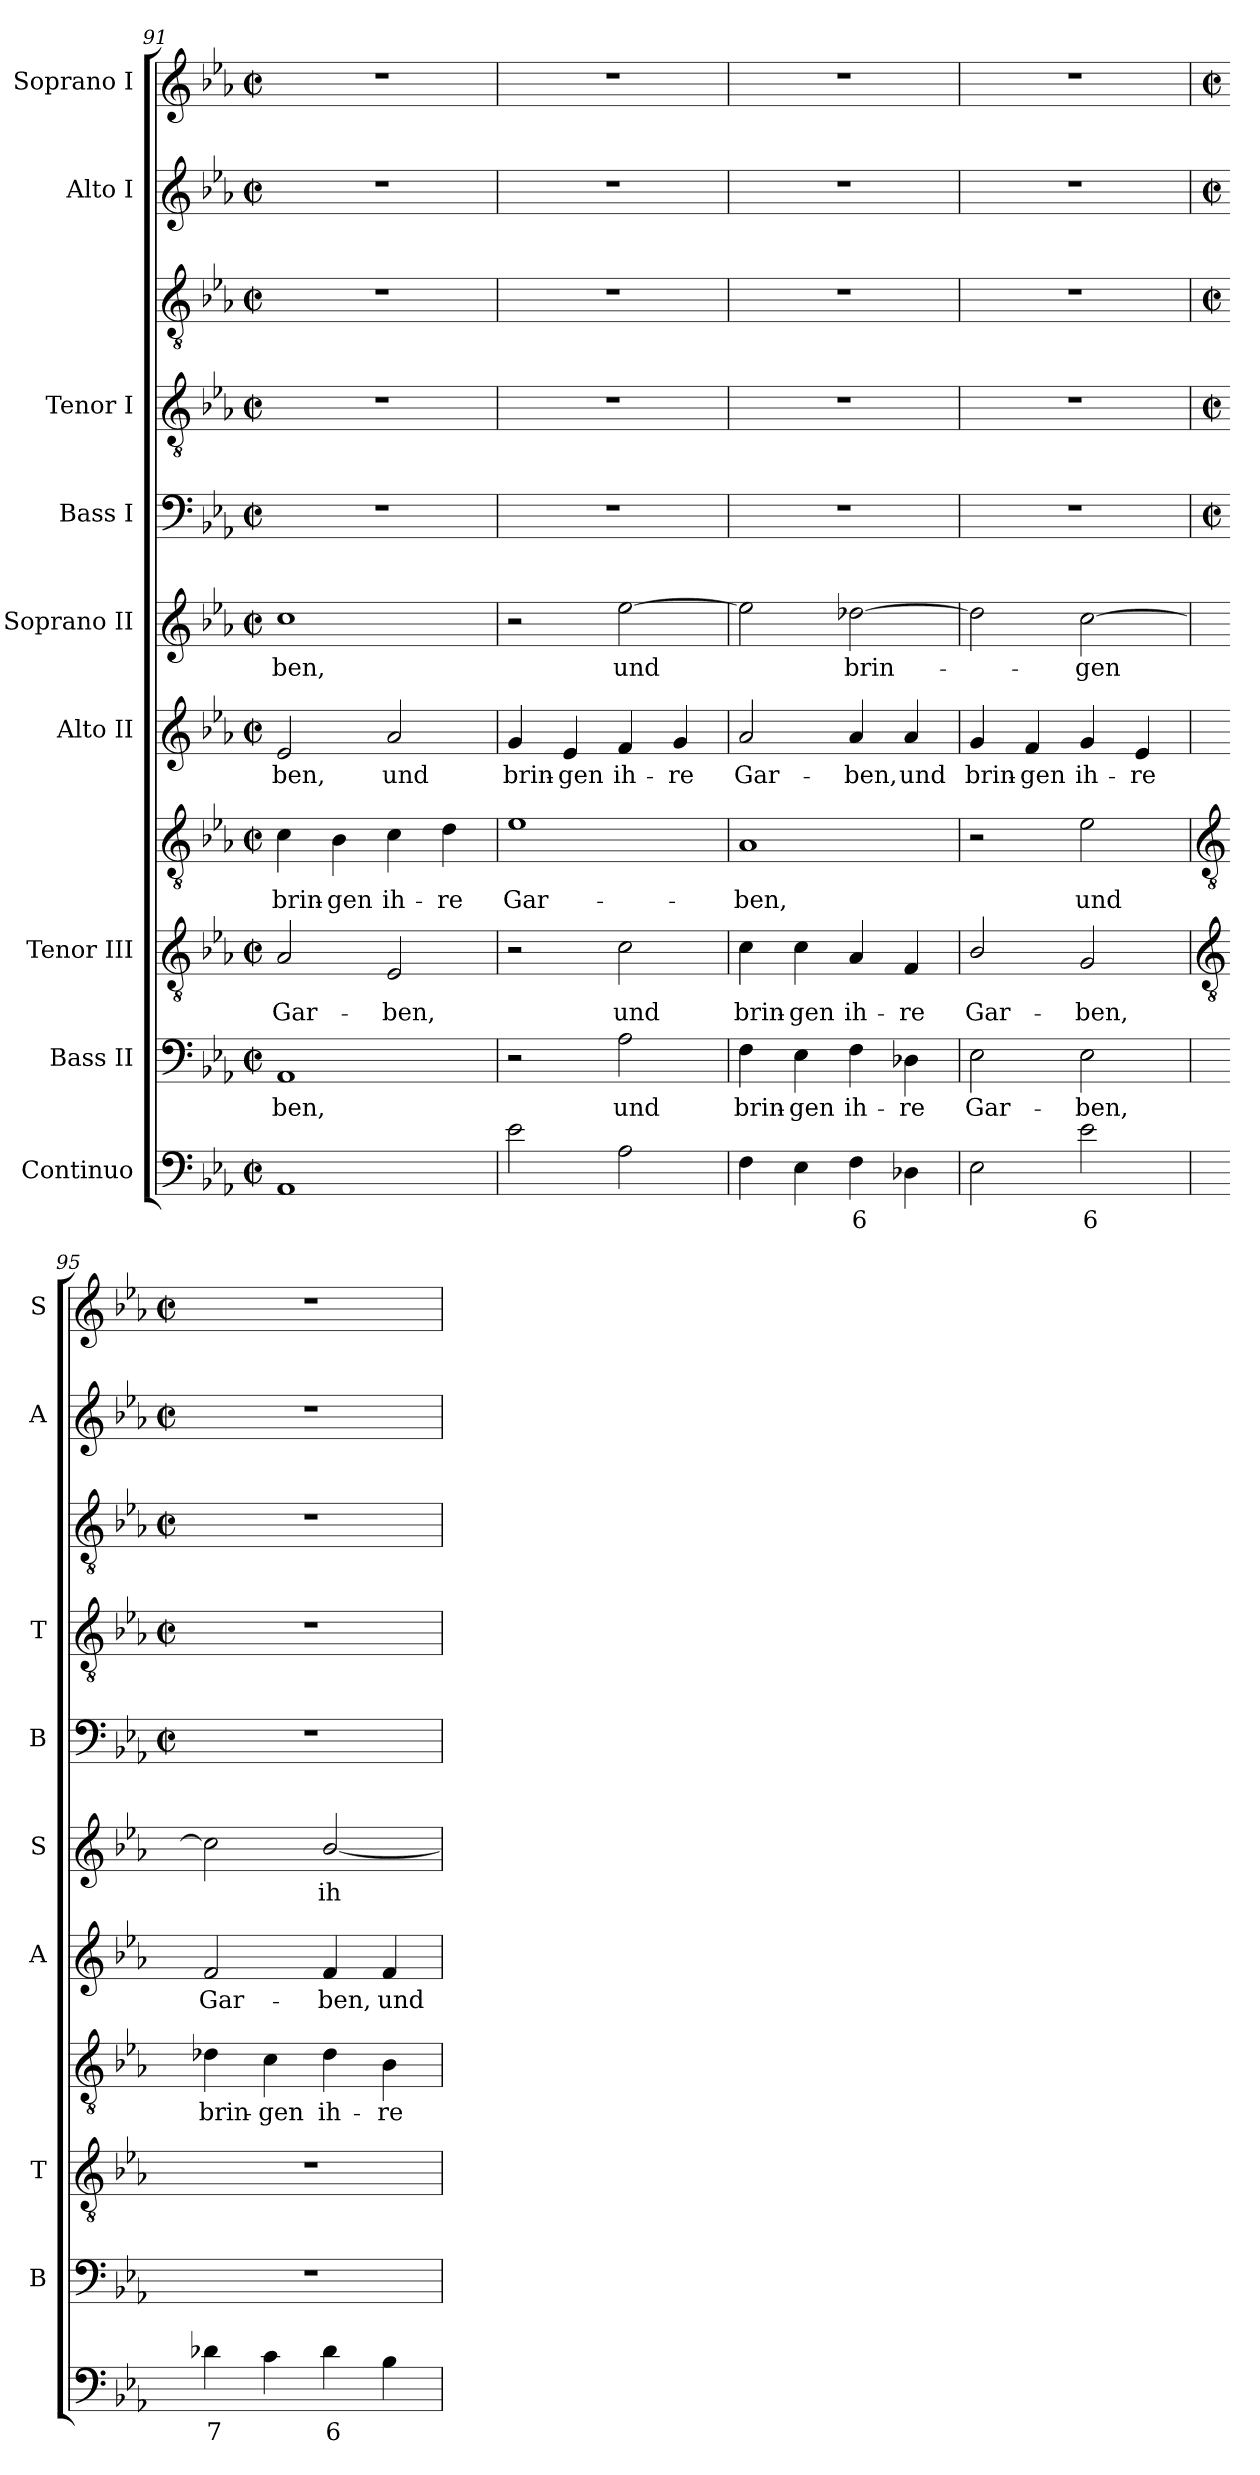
**kern	**text	**kern	**text	**kern	**text	**kern	**text	**kern	**text	**kern	**text	**kern	**kern	**kern	**kern	**kern
*part9	*part9	*part8	*part8	*part7	*part7	*part7	*part7	*part6	*part6	*part5	*part5	*part4	*part3	*part3	*part2	*part1
*staff11	*staff11	*staff10	*staff10	*staff9	*staff9	*staff8	*staff8	*staff7	*staff7	*staff6	*staff6	*staff5	*staff4	*staff3	*staff2	*staff1
*I"Continuo	*	*I"Bass II	*	*I"Tenor III	*	*	*	*I"Alto II	*	*I"Soprano II	*	*I"Bass I	*I"Tenor I	*	*I"Alto I	*I"Soprano I
*	*	*I'B	*	*I'T	*	*	*	*I'A	*	*I'S	*	*I'B	*I'T	*	*I'A	*I'S
*clefF4	*	*clefF4	*	*clefGv2	*	*clefGv2	*	*clefG2	*	*clefG2	*	*clefF4	*clefGv2	*clefGv2	*clefG2	*clefG2
*k[b-e-a-]	*	*k[b-e-a-]	*	*k[b-e-a-]	*	*k[b-e-a-]	*	*k[b-e-a-]	*	*k[b-e-a-]	*	*k[b-e-a-]	*k[b-e-a-]	*k[b-e-a-]	*k[b-e-a-]	*k[b-e-a-]
*E-:	*	*E-:	*	*E-:	*	*E-:	*	*E-:	*	*E-:	*	*E-:	*E-:	*E-:	*E-:	*E-:
*M2/2	*	*M2/2	*	*M2/2	*	*M2/2	*	*M2/2	*	*M2/2	*	*M2/2	*M2/2	*M2/2	*M2/2	*M2/2
*met(c|)	*	*met(c|)	*	*met(c|)	*	*met(c|)	*	*met(c|)	*	*met(c|)	*	*met(c|)	*met(c|)	*met(c|)	*met(c|)	*met(c|)
=91	=91	=91	=91	=91	=91	=91	=91	=91	=91	=91	=91	=91	=91	=91	=91	=91
!	!	!	!LO:LY:b	!	!LO:LY:b	!	!LO:LY:b	!	!LO:LY:b	!	!LO:LY:b	!	!	!	!	!
1AA-	.	1AA-	-ben,	2A-	Gar-	4c	brin-	2e-	ben,	1cc	-ben,	1r	1r	1r	1r	1r
!	!	!	!	!	!	!	!LO:LY:b	!	!	!	!	!	!	!	!	!
.	.	.	.	.	.	4B-	-gen	.	.	.	.	.	.	.	.	.
!	!	!	!	!	!LO:LY:b	!	!LO:LY:b	!	!LO:LY:b	!	!	!	!	!	!	!
.	.	.	.	2E-	-ben,	4c	ih-	2a-	und	.	.	.	.	.	.	.
!	!	!	!	!	!	!	!LO:LY:b	!	!	!	!	!	!	!	!	!
.	.	.	.	.	.	4d	-re	.	.	.	.	.	.	.	.	.
=92	=92	=92	=92	=92	=92	=92	=92	=92	=92	=92	=92	=92	=92	=92	=92	=92
!	!	!	!	!	!	!	!LO:LY:b	!	!LO:LY:b	!	!	!	!	!	!	!
2e-	.	2r	.	2r	.	1e-	Gar-	4g	brin-	2r	.	1r	1r	1r	1r	1r
!	!	!	!	!	!	!	!	!	!LO:LY:b	!	!	!	!	!	!	!
.	.	.	.	.	.	.	.	4e-	-gen	.	.	.	.	.	.	.
!	!	!	!LO:LY:b	!	!LO:LY:b	!	!	!	!LO:LY:b	!	!LO:LY:b	!	!	!	!	!
2A-	.	2A-	und	2c	-und	.	.	4f	ih-	[2ee-	und	.	.	.	.	.
!	!	!	!	!	!	!	!	!	!LO:LY:b	!	!	!	!	!	!	!
.	.	.	.	.	.	.	.	4g	-re	.	.	.	.	.	.	.
=93	=93	=93	=93	=93	=93	=93	=93	=93	=93	=93	=93	=93	=93	=93	=93	=93
!	!	!	!LO:LY:b	!	!LO:LY:b	!	!LO:LY:b	!	!LO:LY:b	!	!	!	!	!	!	!
4F\	.	4F	brin-	4c	brin-	1A-	ben,	2a-	Gar-	2ee-]	.	1r	1r	1r	1r	1r
!	!	!	!LO:LY:b	!	!LO:LY:b	!	!	!	!	!	!	!	!	!	!	!
4E-	.	4E-	-gen	4c	-gen	.	.	.	.	.	.	.	.	.	.	.
!	!LO:LY:b	!	!LO:LY:b	!	!LO:LY:b	!	!	!	!LO:LY:b	!	!LO:LY:b	!	!	!	!	!
4F\	6	4F	ih-	4A-	ih-	.	.	4a-	-ben,	[2dd-X	brin-	.	.	.	.	.
!	!	!	!LO:LY:b	!	!LO:LY:b	!	!	!	!LO:LY:b	!	!	!	!	!	!	!
4D-X	.	4D-X	-re	4F	-re	.	.	4a-	und	.	.	.	.	.	.	.
=94	=94	=94	=94	=94	=94	=94	=94	=94	=94	=94	=94	=94	=94	=94	=94	=94
!	!	!	!LO:LY:b	!	!LO:LY:b	!	!	!	!LO:LY:b	!	!	!	!	!	!	!
2E-	.	2E-	Gar-	2B-/	Gar-	2r	.	4g	brin-	2dd-]	.	1r	1r	1r	1r	1r
!	!	!	!	!	!	!	!	!	!LO:LY:b	!	!	!	!	!	!	!
.	.	.	.	.	.	.	.	4f	-gen	.	.	.	.	.	.	.
!	!LO:LY:b	!	!LO:LY:b	!	!LO:LY:b	!	!LO:LY:b	!	!LO:LY:b	!	!LO:LY:b	!	!	!	!	!
2e-	6	2E-	-ben,	2G	-ben,	2e-	und	4g	ih-	[2cc	gen	.	.	.	.	.
!	!	!	!	!	!	!	!	!	!LO:LY:b	!	!	!	!	!	!	!
.	.	.	.	.	.	.	.	4e-	-re	.	.	.	.	.	.	.
!!LO:LB:g=z
=95	=95	=95	=95	=95	=95	=95	=95	=95	=95	=95	=95	=95	=95	=95	=95	=95
*	*	*	*	*clefGv2	*	*clefGv2	*	*	*	*	*	*	*	*	*	*
*	*	*	*	*	*	*	*	*	*	*	*	*M2/2	*M2/2	*M2/2	*M2/2	*M2/2
*	*	*	*	*	*	*	*	*	*	*	*	*met(c|)	*met(c|)	*met(c|)	*met(c|)	*met(c|)
!	!LO:LY:b	!	!	!	!	!	!LO:LY:b	!	!LO:LY:b	!	!	!	!	!	!	!
4d-X	7	1r	.	1r	.	4d-X	brin-	2f	Gar-	2cc]	.	1r	1r	1r	1r	1r
!	!	!	!	!	!	!	!LO:LY:b	!	!	!	!	!	!	!	!	!
4c	.	.	.	.	.	4c	-gen	.	.	.	.	.	.	.	.	.
!	!LO:LY:b	!	!	!	!	!	!LO:LY:b	!	!LO:LY:b	!	!LO:LY:b	!	!	!	!	!
4d-	6	.	.	.	.	4d-	ih-	4f	-ben,	[2b-/	ih-	.	.	.	.	.
!	!	!	!	!	!	!	!LO:LY:b	!	!LO:LY:b	!	!	!	!	!	!	!
4B-	.	.	.	.	.	4B-	-re	4f	und	.	.	.	.	.	.	.
=	=	=	=	=	=	=	=	=	=	=	=	=	=	=	=	=
*-	*-	*-	*-	*-	*-	*-	*-	*-	*-	*-	*-	*-	*-	*-	*-	*-
